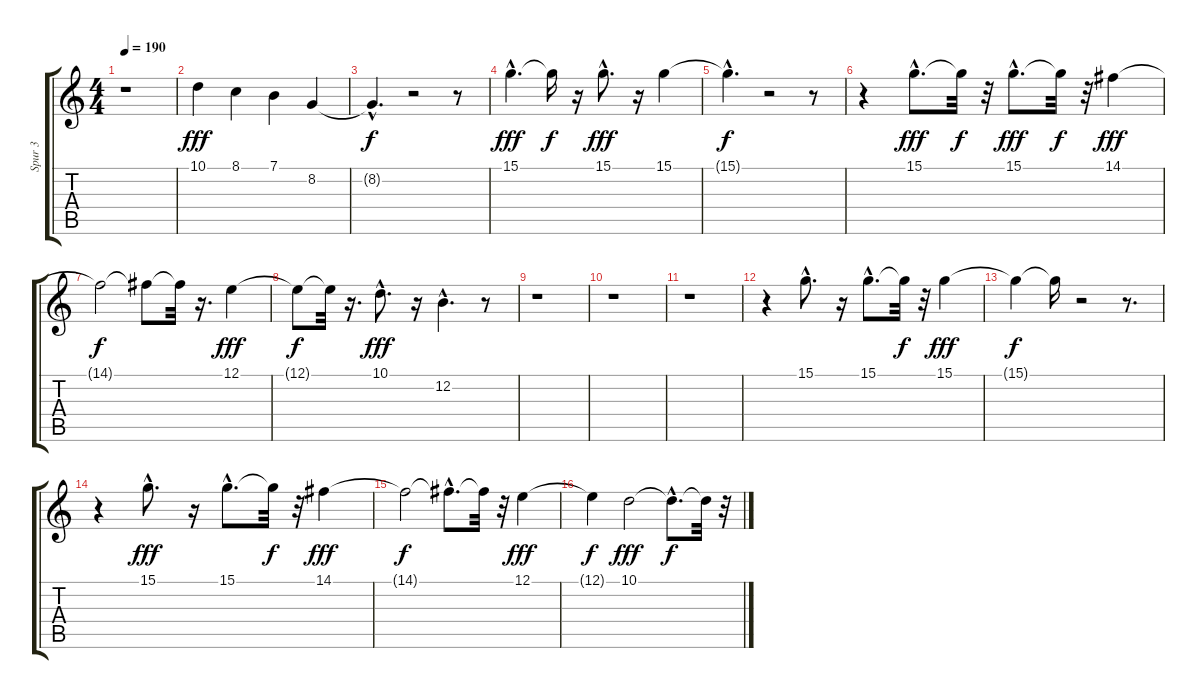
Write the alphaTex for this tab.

\track ("Spur 3" "Spur 3") {instrument clarinet}
\staff {score tabs}
\tuning (E4 B3 G3 D3 A2 E2) {hide}
\ts (4 4)
\tempo 190
\clef g2
\ks c
r.1{dy f} |
10.1.4{dy fff} 8.1.4 7.1.4 8.2.4 |
8.2{hac t}.4{d dy f} r.2 r.8 |
15.1{hac}.4{d dy fff} 15.1{t}.16{dy f} r.16 15.1{hac}.8{d dy fff} r.16 15.1.4 |
15.1{hac t}.4{d dy f} r.2 r.8 |
r.4 15.1{hac}.8{d dy fff} 15.1{t}.32{dy f} r.32 15.1{hac}.8{d dy fff} 15.1{t}.32{dy f} r.32 14.1.4{dy fff} |
14.1{t}.2{dy f} 14.1{t}.8 14.1{t}.32 r.16{d} 12.1.4{dy fff} |
12.1{t}.8{dy f} 12.1{t}.32 r.16{d} 10.1{hac}.8{d dy fff} r.16 12.2{hac}.4{d} r.8 |
r.1 |
r.1 |
r.1 |
r.4 15.1{hac}.8{d} r.16 15.1{hac}.8{d} 15.1{t}.32{dy f} r.32 15.1.4{dy fff} |
15.1{t}.4{dy f} 15.1{t}.16 r.2 r.8{d} |
r.4 15.1{hac}.8{d dy fff} r.16 15.1{hac}.8{d} 15.1{t}.32{dy f} r.32 14.1.4{dy fff} |
14.1{t}.2{dy f} 14.1{hac t}.8{d} 14.1{t}.32 r.32 12.1.4{dy fff} |
12.1{t}.4{dy f} 10.1.2{dy fff} 10.1{hac t}.8{d dy f} 10.1{t}.32 r.32
